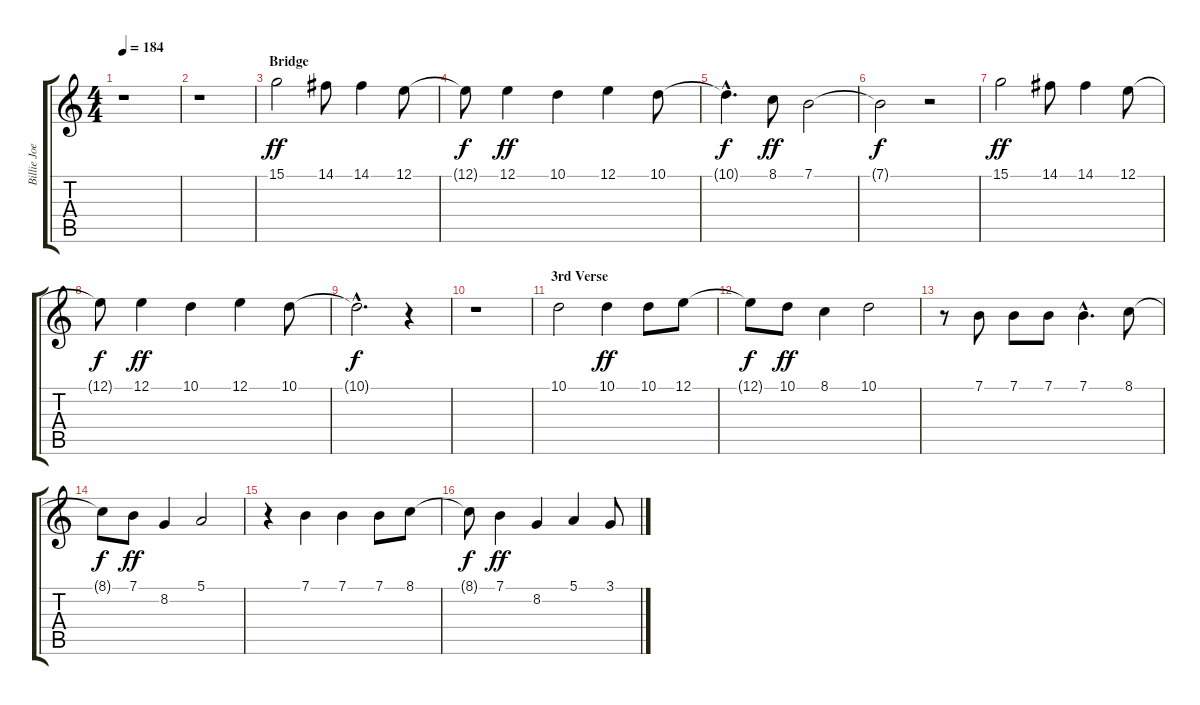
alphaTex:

\track ("Billie Joe Armstrong (Voice)" "Billie Joe") {instrument lead6voice}
\staff {score tabs}
\tuning (E4 B3 G3 D3 A2 E2) {hide}
\ts (4 4)
\tempo 184
\clef g2
\ks c
r.1{dy f} |
r.1 |
\section ("" "Bridge")
15.1.2{dy ff} 14.1.8 14.1.4 12.1.8 |
12.1{t}.8{dy f} 12.1.4{dy ff} 10.1.4 12.1.4 10.1.8 |
10.1{hac t}.4{d dy f} 8.1.8{dy ff} 7.1.2 |
7.1{t}.2{dy f} r.2 |
15.1.2{dy ff} 14.1.8 14.1.4 12.1.8 |
12.1{t}.8{dy f} 12.1.4{dy ff} 10.1.4 12.1.4 10.1.8 |
10.1{hac t}.2{d dy f} r.4 |
r.1 |
\section ("" "3rd Verse")
10.1.2 10.1.4{dy ff} 10.1.8 12.1.8 |
12.1{t}.8{dy f} 10.1.8{dy ff} 8.1.4 10.1.2 |
r.8 7.1.8 7.1.8 7.1.8 7.1{hac}.4{d} 8.1.8 |
8.1{t}.8{dy f} 7.1.8{dy ff} 8.2.4 5.1.2 |
r.4 7.1.4 7.1.4 7.1.8 8.1.8 |
8.1{t}.8{dy f} 7.1.4{dy ff} 8.2.4 5.1.4 3.1.8
